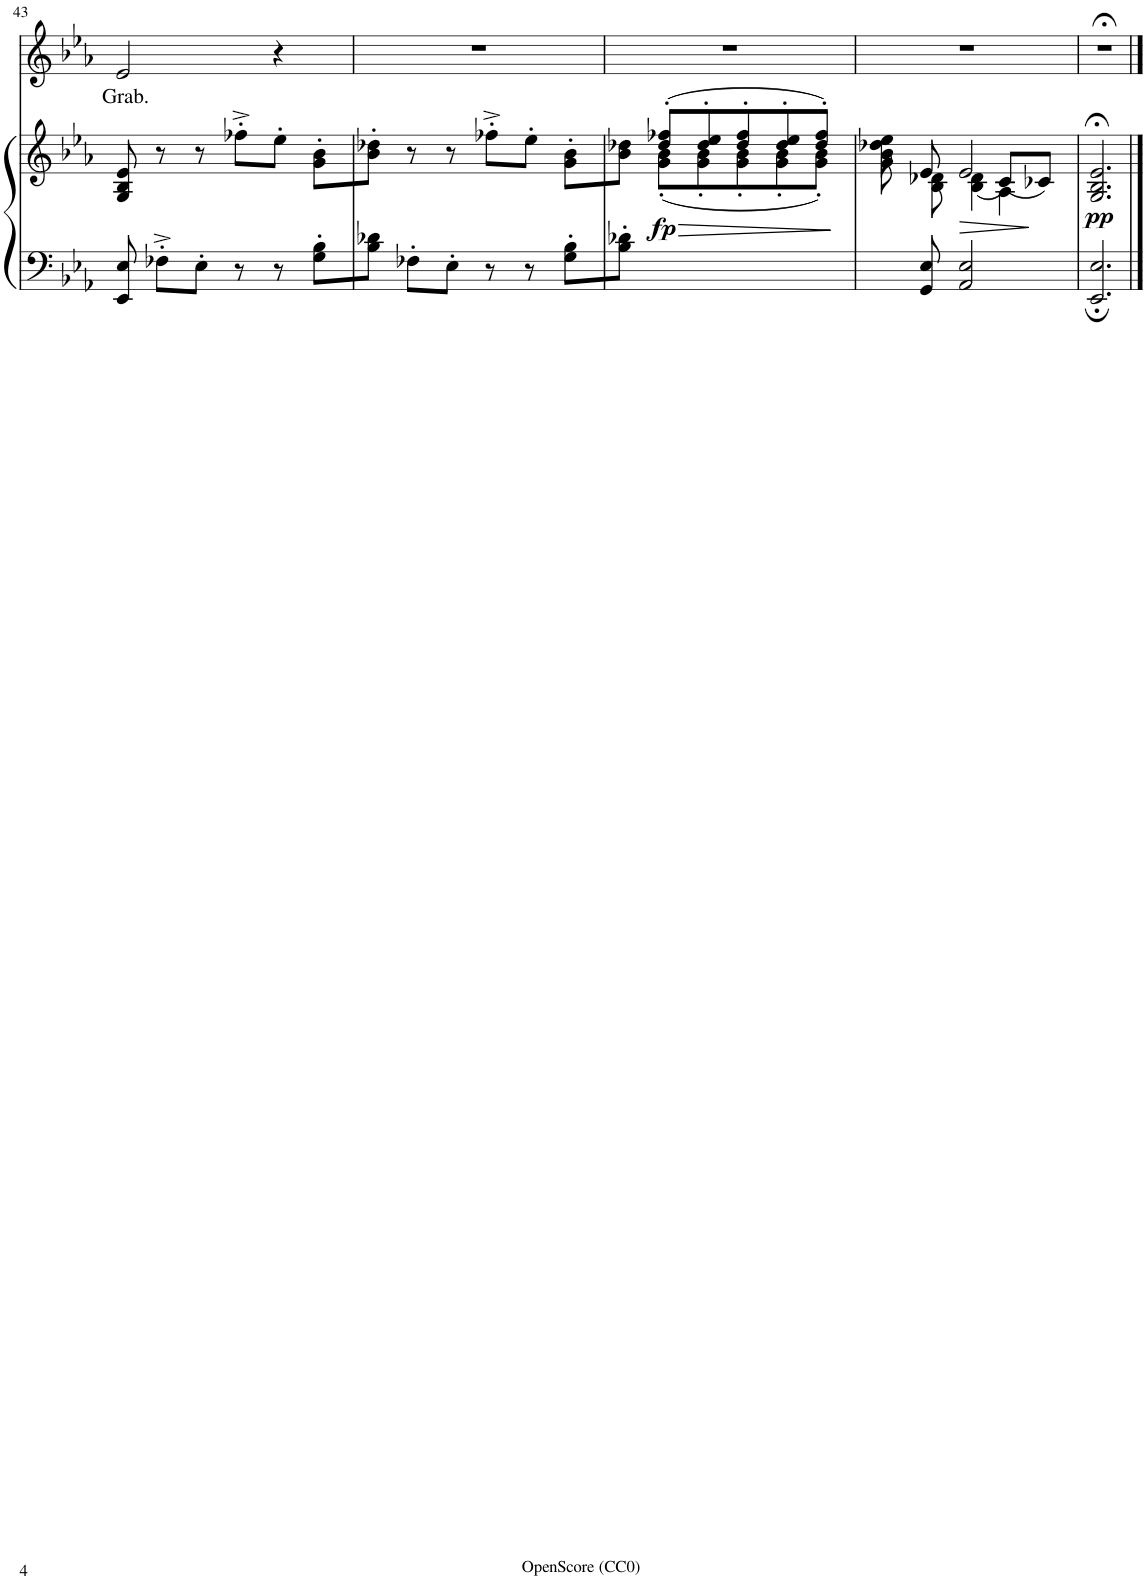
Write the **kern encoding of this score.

**kern	**kern	**dynam	**kern	**text
*part2	*part2	*part2	*part1	*part1
*staff3	*staff2	*staff2/3	*staff1	*staff1
*I"Pianoforte	*	*	*I"Singstimme Voice	*
*I'Pno	*	*	*	*
!!LO:PB:g=z
*clefF4	*clefG2	*	*clefG2	*
*k[b-e-a-]	*k[b-e-a-]	*	*k[b-e-a-]	*
*M3/4	*M3/4	*	*M3/4	*
=43	=43	=43	=43	=43
!	!	!	!	!LO:LY:b
8EE-/ 8E-/	8G/ 8B-/ 8e-/	.	2e-/	Grab.
8F-X'^\L	8r	.	.	.
8E-'\J	8r	.	.	.
8r	8ff-X'^\L	.	.	.
8r	8ee-'\J	.	4r	.
8G\' 8B-\'L	8g\' 8b-\'L	.	.	.
=44	=44	=44	=44	=44
8B-\ 8d-X\J	8b-\' 8dd-X\'J	.	2.r	.
8F-X'\L	8r	.	.	.
8E-'\J	8r	.	.	.
8r	8ff-X'^\L	.	.	.
8r	8ee-'\J	.	.	.
8G\' 8B-\'L	8g\' 8b-\'L	.	.	.
=45	=45	=45	=45	=45
*	*^	*	*	*
8B-\' 8d-X\'J	8b-\ 8dd-X\J	8ryy	.	2.r	.
!	!	!	!LO:HP:b	!	!
!	!	!	!LO:DY:n=1:b	!	!
8ryy	(8dd-/' 8ff-X/'L	(8g\' 8b-\'L	> fp	.	.
2ryy	8dd-/' 8ee-/'	8g\' 8b-\'	.	.	.
.	8dd-/' 8ff-/'	8g\' 8b-\'	.	.	.
.	8dd-/' 8ee-/'	8g\' 8b-\'	.	.	.
.	8dd-/' 8ff-/'J)	8g\' 8b-\'J)	.	.	.
*	*v	*v	*	*	*
.	.	]	.	.
=46	=46	=46	=46	=46
*	*^	*	*	*
*	*	*^	*	*	*
*	*	*	*^	*	*	*
8ryy	8dd-X\ 8ee-\	8ryy	2ryy	8g\ 8b-\	.	2.r	.
8GG/ 8E-/	8e-/	8B-\ 8d-X\	.	2ryy	.	.	.
!	!	!	!	!	!LO:HP:b	!	!
2AA-/ 2E-/	2e-/	(4B-\ 4d-\	.	.	>	.	.
.	.	(8c/L)	4A-\	.	.	.	.
.	.	8c-X/J)	.	8ryy	]	.	.
=47	=47	=47	=47	=47	=47	=47	=47
!	!	!	!	!	!LO:DY:a=2	!	!
*	*v	*v	*v	*v	*	*	*
2.EE-/; 2.E-/;	2.G/;< 2.B-/;< 2.e-/;<	pp	2.r;<	.
==	==	==	==	==
*-	*-	*-	*-	*-
